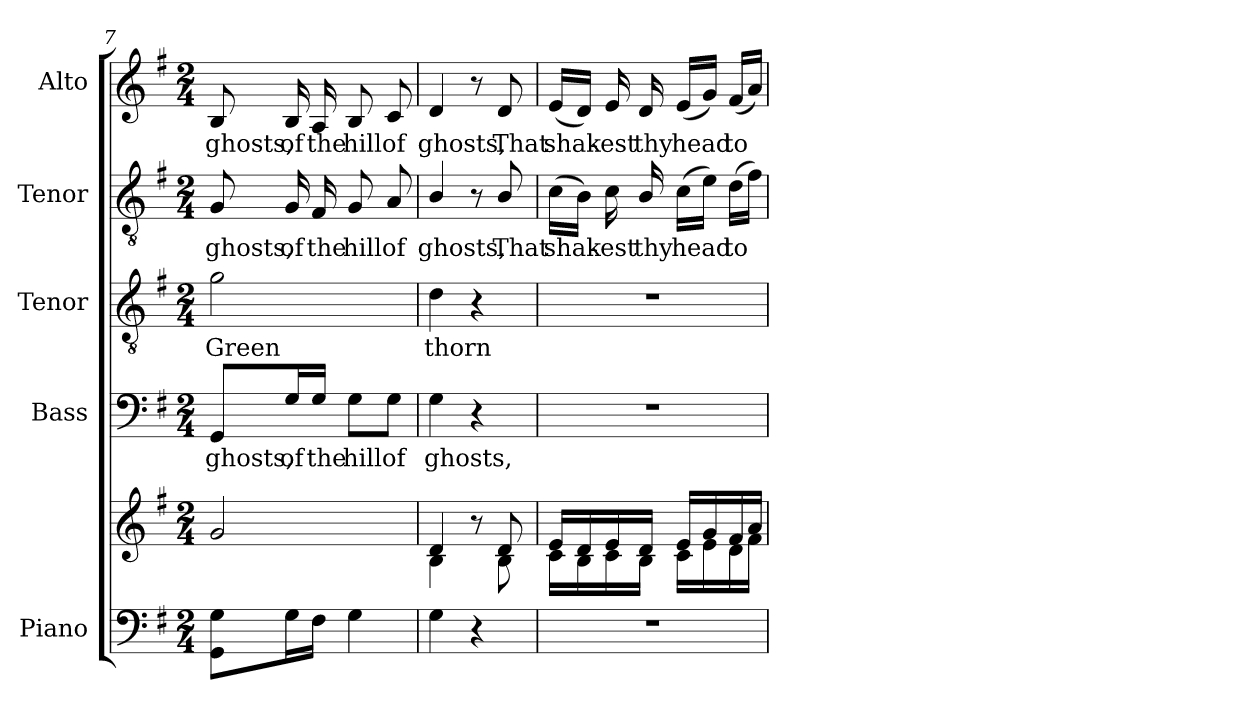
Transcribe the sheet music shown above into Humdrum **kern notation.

**kern	**kern	**kern	**text	**kern	**text	**kern	**text	**kern	**text
*part5	*part5	*part4	*part4	*part3	*part3	*part2	*part2	*part1	*part1
*staff6	*staff5	*staff4	*staff4	*staff3	*staff3	*staff2	*staff2	*staff1	*staff1
*I"Piano	*	*I"Bass	*	*I"Tenor	*	*I"Tenor	*	*I"Alto	*
*I'Pno.	*	*I'B.	*	*I'T.	*	*I'T.	*	*I'A.	*
*clefF4	*clefG2	*clefF4	*	*clefGv2	*	*clefGv2	*	*clefG2	*
*	*	*	*	*ITrd7c12	*	*ITrd7c12	*	*	*
*k[f#]	*k[f#]	*k[f#]	*	*k[f#]	*	*k[f#]	*	*k[f#]	*
*G:	*G:	*G:	*	*G:	*	*G:	*	*G:	*
*M2/4	*M2/4	*M2/4	*	*M2/4	*	*M2/4	*	*M2/4	*
=7	=7	=7	=7	=7	=7	=7	=7	=7	=7
!	!	!	!LO:LY:b:color=#000000	!	!	!	!	!	!
!	!	!	!	!	!LO:LY:b:color=#000000	!	!	!	!
!	!	!	!	!	!	!	!LO:LY:b:color=#000000	!	!
!	!	!	!	!	!	!	!	!	!LO:LY:b:color=#000000
8GGi\ 8GiL	2gi/	8GGi/L	ghosts,	2Gi\	Green	8GGi/	ghosts,	8Bi/	ghosts,
!	!	!	!LO:LY:b:color=#000000	!	!	!	!	!	!
!	!	!	!	!	!	!	!LO:LY:b:color=#000000	!	!
!	!	!	!	!	!	!	!	!	!LO:LY:b:color=#000000
16Gi\L	.	16Gi/L	of	.	.	16GGi/	of	16Bi/	of
!	!	!	!LO:LY:b:color=#000000	!	!	!	!	!	!
!	!	!	!	!	!	!	!LO:LY:b:color=#000000	!	!
!	!	!	!	!	!	!	!	!	!LO:LY:b:color=#000000
16F#i\JJ	.	16Gi/JJ	the	.	.	16FF#i/	the	16Ai/	the
!	!	!	!LO:LY:b:color=#000000	!	!	!	!	!	!
!	!	!	!	!	!	!	!LO:LY:b:color=#000000	!	!
!	!	!	!	!	!	!	!	!	!LO:LY:b:color=#000000
4Gi\	.	8Gi\L	hill	.	.	8GGi/	hill	8Bi/	hill
!	!	!	!LO:LY:b:color=#000000	!	!	!	!	!	!
!	!	!	!	!	!	!	!LO:LY:b:color=#000000	!	!
!	!	!	!	!	!	!	!	!	!LO:LY:b:color=#000000
.	.	8Gi\J	of	.	.	8AAi/	of	8ci/	of
=8	=8	=8	=8	=8	=8	=8	=8	=8	=8
*	*^	*	*	*	*	*	*	*	*
!	!	!	!	!LO:LY:b:color=#000000	!	!	!	!	!	!
!	!	!	!	!	!	!LO:LY:b:color=#000000	!	!	!	!
!	!	!	!	!	!	!	!	!LO:LY:b:color=#000000	!	!
!	!	!	!	!	!	!	!	!	!	!LO:LY:b:color=#000000
4Gi\	4di/	4Bi\	4Gi\	ghosts,	4Di\	thorn	4BBi/	ghosts,	4di/	ghosts,
4r	8r	8ryy	4r	.	4r	.	8r	.	8r	.
!	!	!	!	!	!	!	!	!LO:LY:b:color=#000000	!	!
!	!	!	!	!	!	!	!	!	!	!LO:LY:b:color=#000000
.	8di/	8Bi\	.	.	.	.	8BBi/	That	8di/	That
=9	=9	=9	=9	=9	=9	=9	=9	=9	=9	=9
!LO:N:vis=1	!	!	!LO:N:vis=1	!	!LO:N:vis=1	!	!	!	!	!
!	!	!	!	!	!	!	!	!LO:LY:b:color=#000000	!	!
!	!	!	!	!	!	!	!	!	!	!LO:LY:b:color=#000000
2r	16ei/LL	16ci\LL	2r	.	2r	.	(16Ci\LL	shak-	(16ei/LL	shak-
.	16di/	16Bi\	.	.	.	.	16BBi\JJ)	.	16di/JJ)	.
!	!	!	!	!	!	!	!	!LO:LY:b:color=#000000	!	!
!	!	!	!	!	!	!	!	!	!	!LO:LY:b:color=#000000
.	16ei/	16ci\	.	.	.	.	16Ci\	-est	16ei/	-est
!	!	!	!	!	!	!	!	!LO:LY:b:color=#000000	!	!
!	!	!	!	!	!	!	!	!	!	!LO:LY:b:color=#000000
.	16di/JJ	16Bi\JJ	.	.	.	.	16BBi/	thy	16di/	thy
!	!	!	!	!	!	!	!	!LO:LY:b:color=#000000	!	!
!	!	!	!	!	!	!	!	!	!	!LO:LY:b:color=#000000
.	16ei/LL	16ci\LL	.	.	.	.	(16Ci\LL	head	(16ei/LL	head
.	16gi/	16ei\	.	.	.	.	16Ei\JJ)	.	16gi/JJ)	.
!	!	!	!	!	!	!	!	!LO:LY:b:color=#000000	!	!
!	!	!	!	!	!	!	!	!	!	!LO:LY:b:color=#000000
.	16f#i/	16di\	.	.	.	.	(16Di\LL	to	(16f#i/LL	to
.	16ai/JJ	16f#i\JJ	.	.	.	.	16F#i\JJ)	.	16ai/JJ)	.
*	*v	*v	*	*	*	*	*	*	*	*
=	=	=	=	=	=	=	=	=	=
*-	*-	*-	*-	*-	*-	*-	*-	*-	*-
